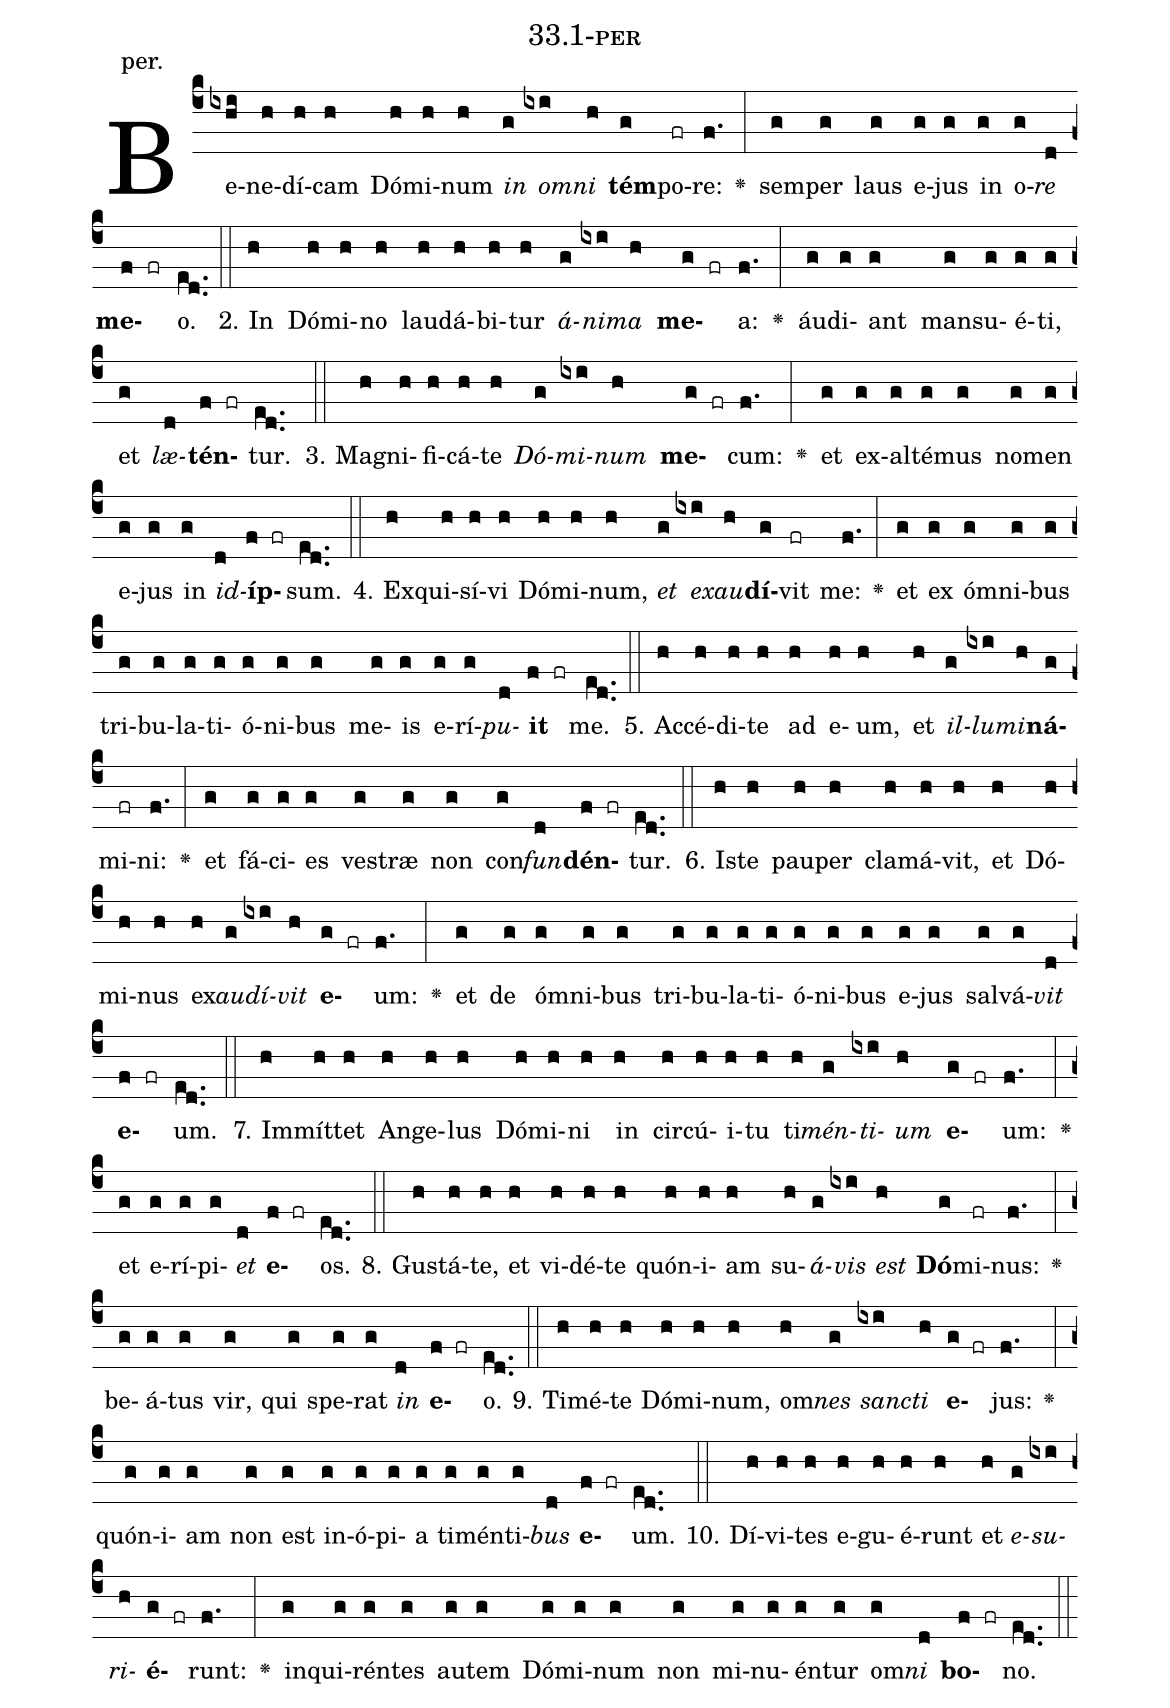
name: 33.1-per;
annotation: per.;
%%
(c4)Be(ixhi)ne(h)dí(h)cam(h) Dó(h)mi(h)num(h) <i>in</i>(g) <i>om</i>(ixi)<i>ni</i>(h) <b>tém</b>(g)po(fr)re:(f.) <v>\greheightstar</v>(:) sem(g)per(g) laus(g) e(g)jus(g) in(g) o(g)<i>re</i>(d) <b>me</b>(f fr)o.(ed..) (::)
2. In(h) Dó(h)mi(h)no(h) lau(h)dá(h)bi(h)tur(h) <i>á</i>(g)<i>ni</i>(ixi)<i>ma</i>(h) <b>me</b>(g fr)a:(f.) <v>\greheightstar</v>(:) áu(g)di(g)ant(g) man(g)su(g)é(g)ti,(g) et(g) <i>læ</i>(d)<b>tén</b>(f fr)tur.(ed..) (::)
3. Ma(h)gni(h)fi(h)cá(h)te(h) <i>Dó</i>(g)<i>mi</i>(ixi)<i>num</i>(h) <b>me</b>(g fr)cum:(f.) <v>\greheightstar</v>(:) et(g) ex(g)al(g)té(g)mus(g) no(g)men(g) e(g)jus(g) in(g) <i>id</i>(d)<b>íp</b>(f fr)sum.(ed..) (::)
4. Ex(h)qui(h)sí(h)vi(h) Dó(h)mi(h)num,(h) <i>et</i>(g) <i>ex</i>(ixi)<i>au</i>(h)<b>dí</b>(g)vit(fr) me:(f.) <v>\greheightstar</v>(:) et(g) ex(g) óm(g)ni(g)bus(g) tri(g)bu(g)la(g)ti(g)ó(g)ni(g)bus(g) me(g)is(g) e(g)rí(g)<i>pu</i>(d)<b>it</b>(f fr) me.(ed..) (::)
5. Ac(h)cé(h)di(h)te(h) ad(h) e(h)um,(h) et(h) <i>il</i>(g)<i>lu</i>(ixi)<i>mi</i>(h)<b>ná</b>(g)mi(fr)ni:(f.) <v>\greheightstar</v>(:) et(g) fá(g)ci(g)es(g) ves(g)træ(g) non(g) con(g)<i>fun</i>(d)<b>dén</b>(f fr)tur.(ed..) (::)
6. Is(h)te(h) pau(h)per(h) cla(h)má(h)vit,(h) et(h) Dó(h)mi(h)nus(h) ex(h)<i>au</i>(g)<i>dí</i>(ixi)<i>vit</i>(h) <b>e</b>(g fr)um:(f.) <v>\greheightstar</v>(:) et(g) de(g) óm(g)ni(g)bus(g) tri(g)bu(g)la(g)ti(g)ó(g)ni(g)bus(g) e(g)jus(g) sal(g)vá(g)<i>vit</i>(d) <b>e</b>(f fr)um.(ed..) (::)
7. Im(h)mít(h)tet(h) An(h)ge(h)lus(h) Dó(h)mi(h)ni(h) in(h) cir(h)cú(h)i(h)tu(h) ti(h)<i>mén</i>(g)<i>ti</i>(ixi)<i>um</i>(h) <b>e</b>(g fr)um:(f.) <v>\greheightstar</v>(:) et(g) e(g)rí(g)pi(g)<i>et</i>(d) <b>e</b>(f fr)os.(ed..) (::)
8. Gus(h)tá(h)te,(h) et(h) vi(h)dé(h)te(h) quón(h)i(h)am(h) su(h)<i>á</i>(g)<i>vis</i>(ixi) <i>est</i>(h) <b>Dó</b>(g)mi(fr)nus:(f.) <v>\greheightstar</v>(:) be(g)á(g)tus(g) vir,(g) qui(g) spe(g)rat(g) <i>in</i>(d) <b>e</b>(f fr)o.(ed..) (::)
9. Ti(h)mé(h)te(h) Dó(h)mi(h)num,(h) om(h)<i>nes</i>(g) <i>sanc</i>(ixi)<i>ti</i>(h) <b>e</b>(g fr)jus:(f.) <v>\greheightstar</v>(:) quón(g)i(g)am(g) non(g) est(g) in(g)ó(g)pi(g)a(g) ti(g)mén(g)ti(g)<i>bus</i>(d) <b>e</b>(f fr)um.(ed..) (::)
10. Dí(h)vi(h)tes(h) e(h)gu(h)é(h)runt(h) et(h) <i>e</i>(g)<i>su</i>(ixi)<i>ri</i>(h)<b>é</b>(g fr)runt:(f.) <v>\greheightstar</v>(:) in(g)qui(g)rén(g)tes(g) au(g)tem(g) Dó(g)mi(g)num(g) non(g) mi(g)nu(g)én(g)tur(g) om(g)<i>ni</i>(d) <b>bo</b>(f fr)no.(ed..) (::)
